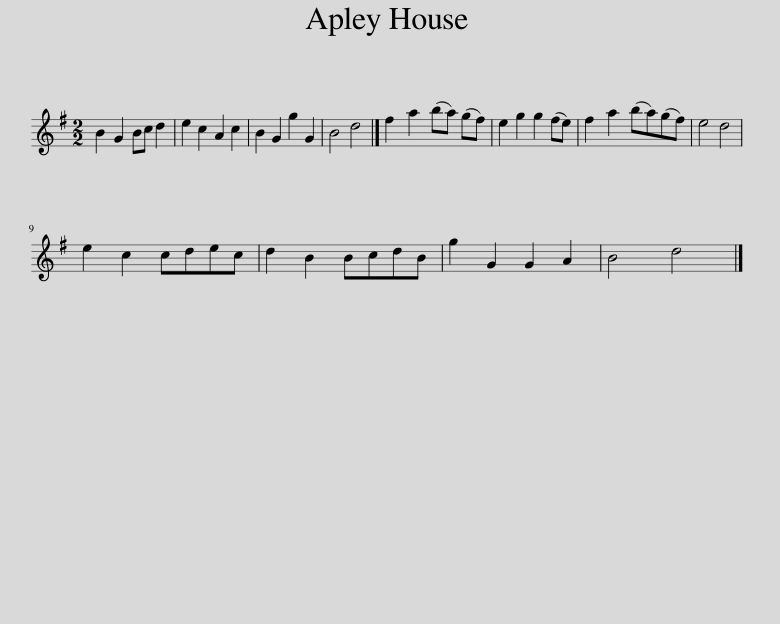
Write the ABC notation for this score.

X:1
L:1/8
M:2/2
I:linebreak $
K:G
V:1 treble
V:1
 B2 G2 Bc d2 | e2 c2 A2 c2 | B2 G2 g2 G2 | B4 d4 |] f2 a2 (ba) (gf) | %5
 e2 g2 g2 (fe) | f2 a2 (ba)(gf) | e4 d4 |$ e2 c2 cdec | d2 B2 BcdB | %10
 g2 G2 G2 A2 | B4 d4 |] %12
